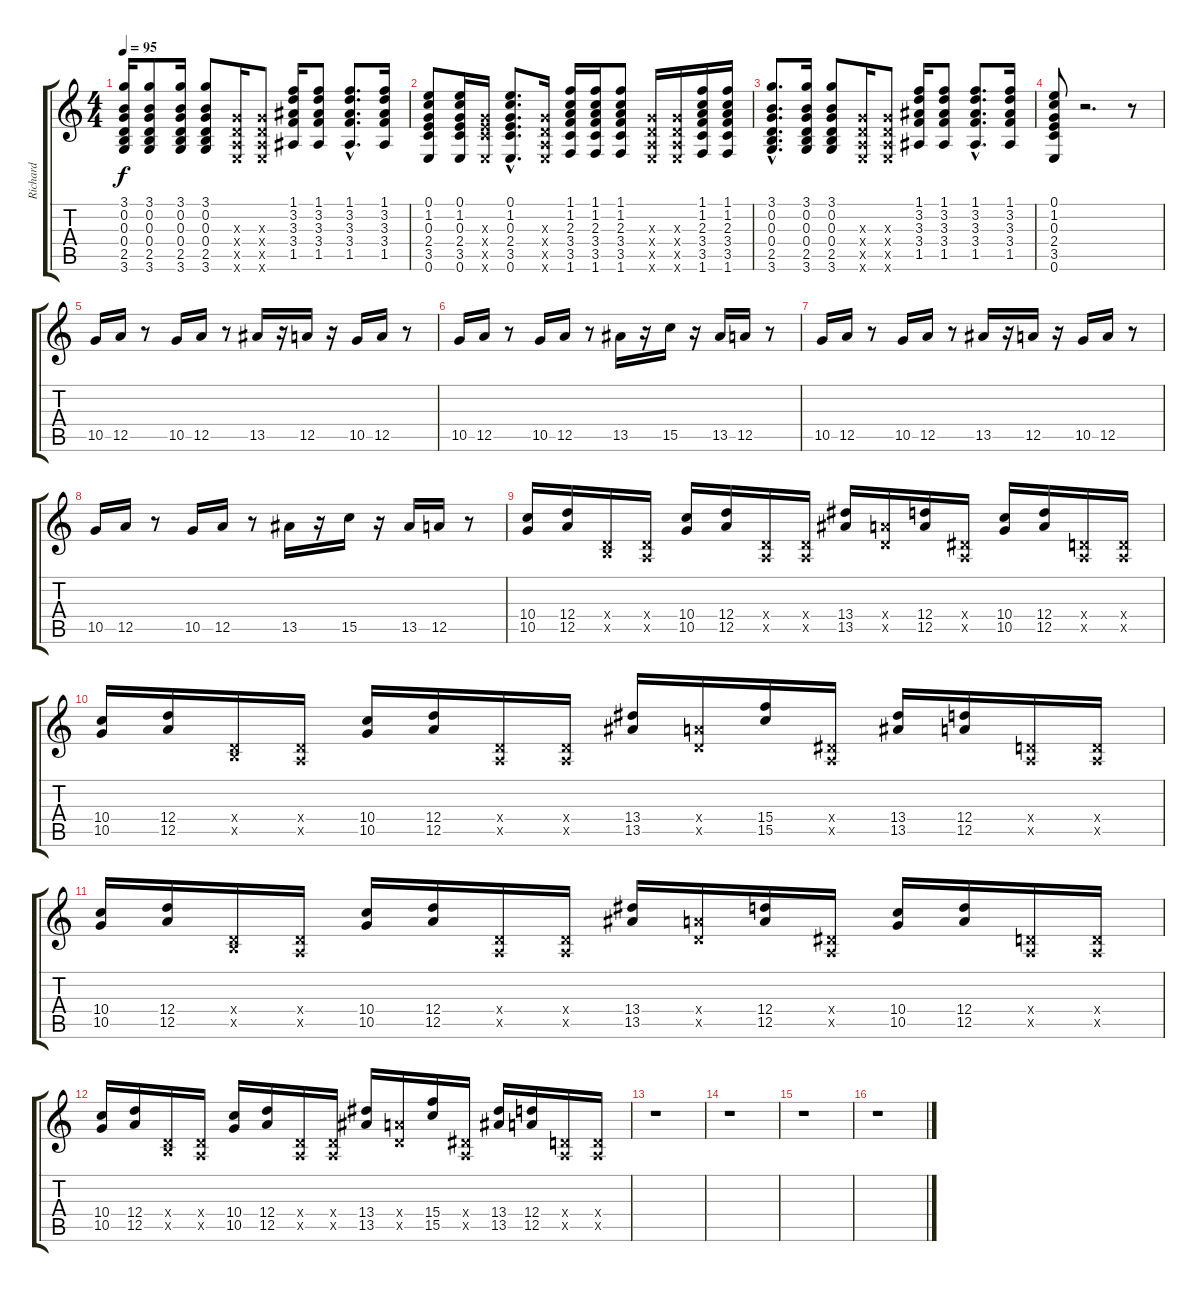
\track ("Richard" "Richard") {instrument acousticguitarsteel}
\staff {score tabs}
\tuning (E4 B3 G3 D3 A2 E2) {hide}
\ts (4 4)
\tempo 95
\clef g2
\ks c
(3.1 0.2 0.3 0.4 2.5 3.6).16{dy f instrument acousticguitarsteel} (3.1 0.2 0.3 0.4 2.5 3.6).8 (3.1 0.2 0.3 0.4 2.5 3.6).16 (3.1 0.2 0.3 0.4 2.5 3.6).8 (0.3{x} 0.4{x} 0.5{x} 0.6{x}).16 (0.3{x} 0.4{x} 0.5{x} 0.6{x}).8 (1.1 3.2 3.3 3.4 1.5).16 (1.1 3.2 3.3 3.4 1.5).8 (1.1{hac} 3.2{hac} 3.3{hac} 3.4{hac} 1.5{hac}).8{d} (1.1 3.2 3.3 3.4 1.5).16 |
(0.1 1.2 0.3 2.4 3.5 0.6).8 (0.1 1.2 0.3 2.4 3.5 0.6).16 (0.3{x} 2.4{x} 3.5{x} 0.6{x}).16 (0.1{hac} 1.2{hac} 0.3{hac} 2.4{hac} 3.5{hac} 0.6{hac}).8{d} (0.3{x} 0.4{x} 0.5{x} 0.6{x}).16 (1.1 1.2 2.3 3.4 3.5 1.6).16 (1.1 1.2 2.3 3.4 3.5 1.6).16 (1.1 1.2 2.3 3.4 3.5 1.6).8 (0.3{x} 0.4{x} 0.5{x} 0.6{x}).16 (0.3{x} 0.4{x} 0.5{x} 0.6{x}).16 (1.1 1.2 2.3 3.4 3.5 1.6).16 (1.1 1.2 2.3 3.4 3.5 1.6).16 |
(3.1{hac} 0.2{hac} 0.3{hac} 0.4{hac} 2.5{hac} 3.6{hac}).8{d} (3.1 0.2 0.3 0.4 2.5 3.6).16 (3.1 0.2 0.3 0.4 2.5 3.6).8 (0.3{x} 0.4{x} 0.5{x} 0.6{x}).16 (0.3{x} 0.4{x} 0.5{x} 0.6{x}).8 (1.1 3.2 3.3 3.4 1.5).16 (1.1 3.2 3.3 3.4 1.5).8 (1.1{hac} 3.2{hac} 3.3{hac} 3.4{hac} 1.5{hac}).8{d} (1.1 3.2 3.3 3.4 1.5).16 |
(0.1 1.2 0.3 2.4 3.5 0.6).8 r.2{d} r.8 |
10.5.16{instrument distortionguitar} 12.5.16 r.8 10.5.16 12.5.16 r.8 13.5.16 r.16 12.5.16 r.16 10.5.16 12.5.16 r.8 |
10.5.16 12.5.16 r.8 10.5.16 12.5.16 r.8 13.5.16 r.16 15.5.16 r.16 13.5.16 12.5.16 r.8 |
10.5.16 12.5.16 r.8 10.5.16 12.5.16 r.8 13.5.16 r.16 12.5.16 r.16 10.5.16 12.5.16 r.8 |
10.5.16 12.5.16 r.8 10.5.16 12.5.16 r.8 13.5.16 r.16 15.5.16 r.16 13.5.16 12.5.16 r.8 |
(10.4 10.5).16 (12.4 12.5).16 (0.4{x} 2.5{x}).16 (0.4{x} 0.5{x}).16 (10.4 10.5).16 (12.4 12.5).16 (0.4{x} 0.5{x}).16 (0.4{x} 0.5{x}).16 (13.4 13.5).16 (0.4{x} 12.5{x}).16 (12.4 12.5).16 (1.4{x} 0.5{x}).16 (10.4 10.5).16 (12.4 12.5).16 (0.4{x} 0.5{x}).16 (0.4{x} 0.5{x}).16 |
(10.4 10.5).16 (12.4 12.5).16 (0.4{x} 2.5{x}).16 (0.4{x} 0.5{x}).16 (10.4 10.5).16 (12.4 12.5).16 (0.4{x} 0.5{x}).16 (0.4{x} 0.5{x}).16 (13.4 13.5).16 (0.4{x} 12.5{x}).16 (15.4 15.5).16 (1.4{x} 0.5{x}).16 (13.4 13.5).16 (12.4 12.5).16 (0.4{x} 0.5{x}).16 (0.4{x} 0.5{x}).16 |
(10.4 10.5).16 (12.4 12.5).16 (0.4{x} 2.5{x}).16 (0.4{x} 0.5{x}).16 (10.4 10.5).16 (12.4 12.5).16 (0.4{x} 0.5{x}).16 (0.4{x} 0.5{x}).16 (13.4 13.5).16 (0.4{x} 12.5{x}).16 (12.4 12.5).16 (1.4{x} 0.5{x}).16 (10.4 10.5).16 (12.4 12.5).16 (0.4{x} 0.5{x}).16 (0.4{x} 0.5{x}).16 |
(10.4 10.5).16 (12.4 12.5).16 (0.4{x} 2.5{x}).16 (0.4{x} 0.5{x}).16 (10.4 10.5).16 (12.4 12.5).16 (0.4{x} 0.5{x}).16 (0.4{x} 0.5{x}).16 (13.4 13.5).16 (0.4{x} 12.5{x}).16 (15.4 15.5).16 (1.4{x} 0.5{x}).16 (13.4 13.5).16 (12.4 12.5).16 (0.4{x} 0.5{x}).16 (0.4{x} 0.5{x}).16 |
r.1 |
r.1 |
r.1 |
r.1
